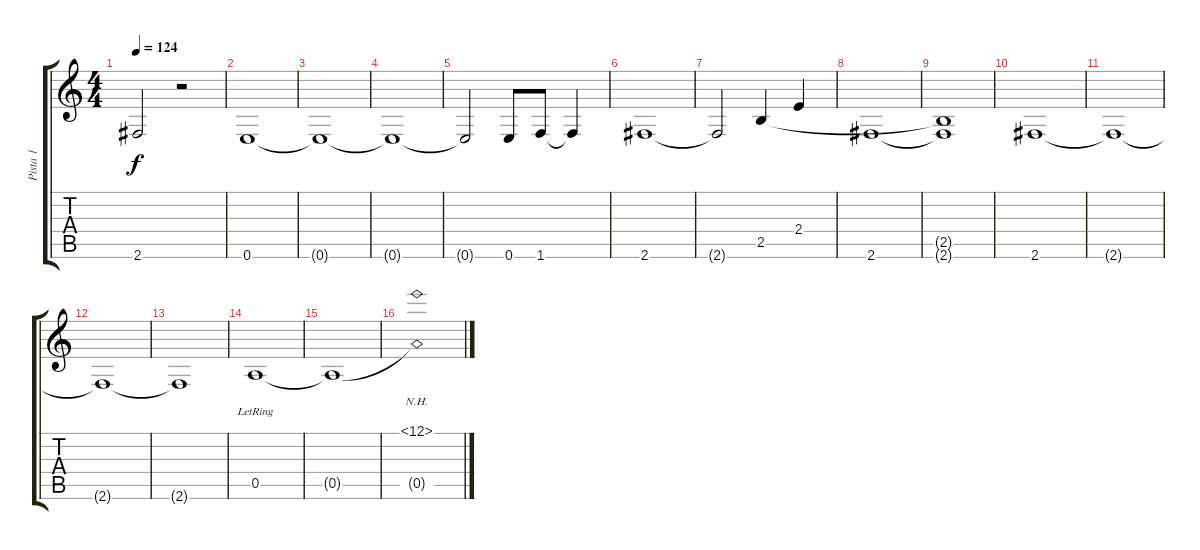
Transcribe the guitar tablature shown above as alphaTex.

\track ("Pista 1" "Pista 1") {instrument distortionguitar}
\staff {score tabs}
\tuning (E4 B3 G3 D3 A2 E2) {hide}
\ts (4 4)
\tempo 124
\clef g2
\ks c
2.6{t}.2{dy f} r.2 |
0.6.1 |
0.6{t}.1 |
0.6{t}.1 |
0.6{t}.2 0.6.8 1.6.8 1.6{t}.4 |
2.6.1 |
2.6{t}.2 2.5.4 2.4.4 |
2.6.1 |
(2.5{t} 2.6{t}).1 |
2.6.1 |
2.6{t}.1 |
2.6{t}.1 |
2.6{t}.1 |
0.5{lr}.1 |
0.5{t}.1 |
(12.1{nh} 0.5{nh t}).1
